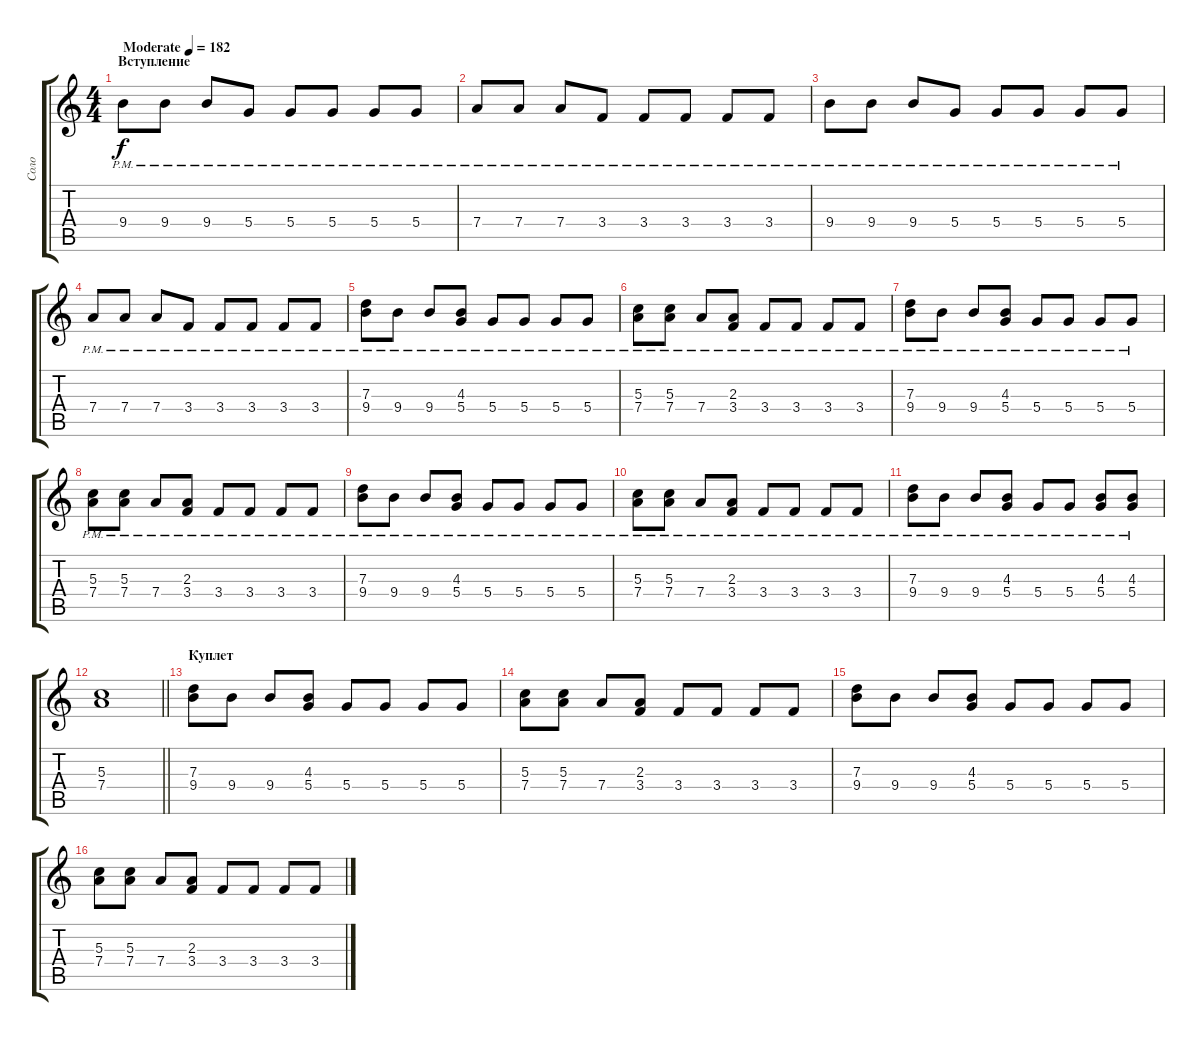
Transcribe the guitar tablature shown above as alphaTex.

\track ("Соло" "Соло") {instrument distortionguitar}
\staff {score tabs}
\tuning (E4 B3 G3 D3 A2 E2) {hide}
\ts (4 4)
\section ("" "Вступление")
\tempo (182 "Moderate")
\clef g2
\ks c
9.4{pm}.8{dy f instrument distortionguitar} 9.4{pm}.8 9.4{pm}.8 5.4{pm}.8 5.4{pm}.8 5.4{pm}.8 5.4{pm}.8 5.4{pm}.8 |
7.4{pm}.8 7.4{pm}.8 7.4{pm}.8 3.4{pm}.8 3.4{pm}.8 3.4{pm}.8 3.4{pm}.8 3.4{pm}.8 |
9.4{pm}.8 9.4{pm}.8 9.4{pm}.8 5.4{pm}.8 5.4{pm}.8 5.4{pm}.8 5.4{pm}.8 5.4{pm}.8 |
7.4{pm}.8 7.4{pm}.8 7.4{pm}.8 3.4{pm}.8 3.4{pm}.8 3.4{pm}.8 3.4{pm}.8 3.4{pm}.8 |
(7.3 9.4{pm}).8 9.4{pm}.8 9.4{pm}.8 (4.3 5.4{pm}).8 5.4{pm}.8 5.4{pm}.8 5.4{pm}.8 5.4{pm}.8 |
(5.3 7.4{pm}).8 (5.3 7.4{pm}).8 7.4{pm}.8 (2.3 3.4{pm}).8 3.4{pm}.8 3.4{pm}.8 3.4{pm}.8 3.4{pm}.8 |
(7.3 9.4{pm}).8 9.4{pm}.8 9.4{pm}.8 (4.3 5.4{pm}).8 5.4{pm}.8 5.4{pm}.8 5.4{pm}.8 5.4{pm}.8 |
(5.3 7.4{pm}).8 (5.3 7.4{pm}).8 7.4{pm}.8 (2.3 3.4{pm}).8 3.4{pm}.8 3.4{pm}.8 3.4{pm}.8 3.4{pm}.8 |
(7.3 9.4{pm}).8 9.4{pm}.8 9.4{pm}.8 (4.3 5.4{pm}).8 5.4{pm}.8 5.4{pm}.8 5.4{pm}.8 5.4{pm}.8 |
(5.3 7.4{pm}).8 (5.3 7.4{pm}).8 7.4{pm}.8 (2.3 3.4{pm}).8 3.4{pm}.8 3.4{pm}.8 3.4{pm}.8 3.4{pm}.8 |
(7.3 9.4{pm}).8 9.4{pm}.8 9.4{pm}.8 (4.3 5.4{pm}).8 5.4{pm}.8 5.4{pm}.8 (4.3 5.4{pm}).8 (4.3 5.4{pm}).8 |
\barLineRight lightlight
(5.3 7.4).1 |
\section ("" "Куплет")
(7.3 9.4).8 9.4.8 9.4.8 (4.3 5.4).8 5.4.8 5.4.8 5.4.8 5.4.8 |
(5.3 7.4).8 (5.3 7.4).8 7.4.8 (2.3 3.4).8 3.4.8 3.4.8 3.4.8 3.4.8 |
(7.3 9.4).8 9.4.8 9.4.8 (4.3 5.4).8 5.4.8 5.4.8 5.4.8 5.4.8 |
(5.3 7.4).8 (5.3 7.4).8 7.4.8 (2.3 3.4).8 3.4.8 3.4.8 3.4.8 3.4.8
